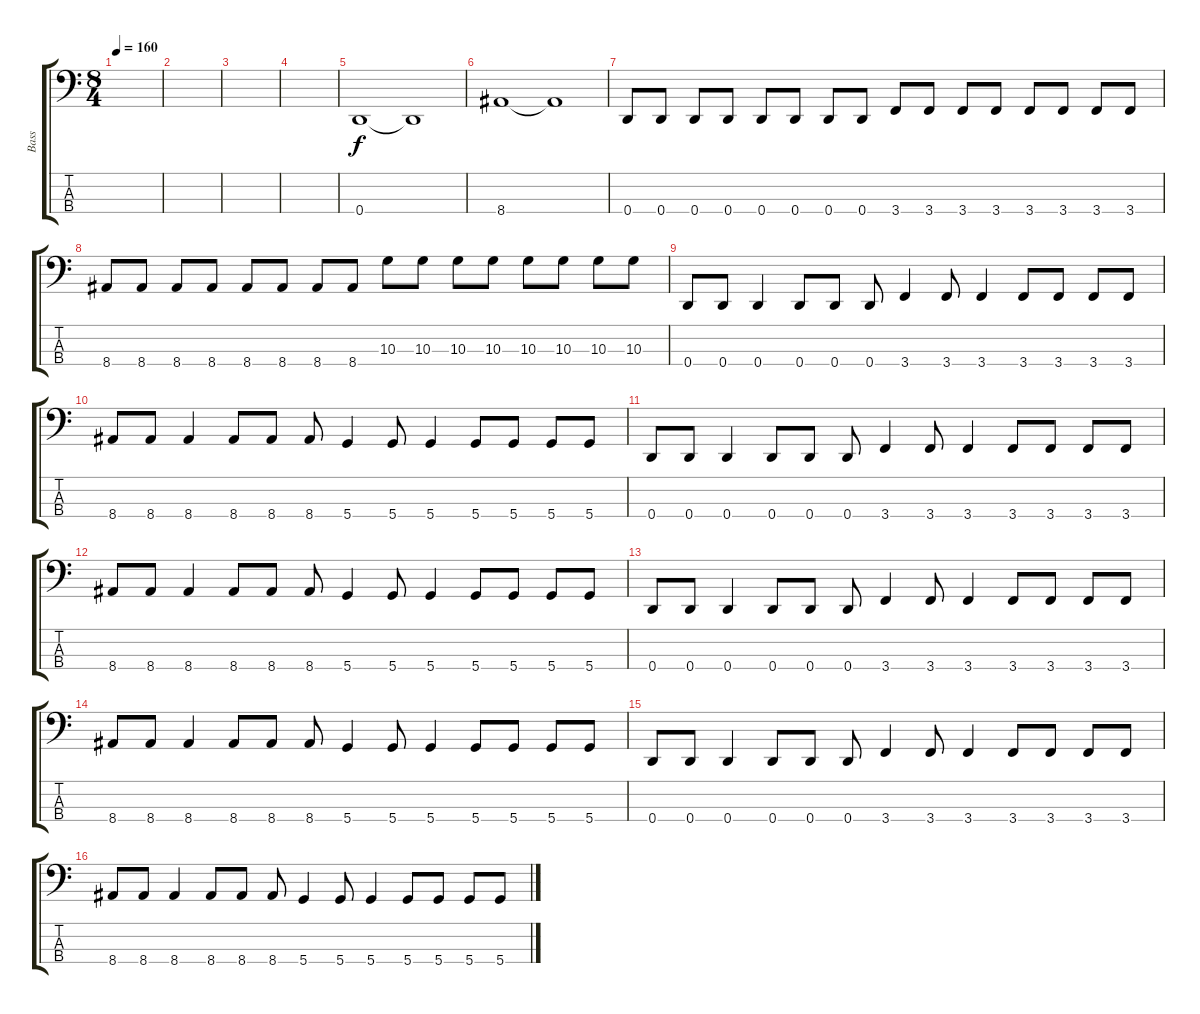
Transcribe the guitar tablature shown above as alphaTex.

\track ("Bass" "Bass") {instrument electricbasspick}
\staff {score tabs}
\tuning (G2 D2 A1 D1) {hide}
\ts (8 4)
\tempo 160
\clef f4
\ks c
|
|
|
|
0.4.1 0.4{t}.1 |
8.4.1 8.4{t}.1 |
0.4.8 0.4.8 0.4.8 0.4.8 0.4.8 0.4.8 0.4.8 0.4.8 3.4.8 3.4.8 3.4.8 3.4.8 3.4.8 3.4.8 3.4.8 3.4.8 |
8.4.8 8.4.8 8.4.8 8.4.8 8.4.8 8.4.8 8.4.8 8.4.8 10.3.8 10.3.8 10.3.8 10.3.8 10.3.8 10.3.8 10.3.8 10.3.8 |
0.4.8 0.4.8 0.4.4 0.4.8 0.4.8 0.4.8 3.4.4 3.4.8 3.4.4 3.4.8 3.4.8 3.4.8 3.4.8 |
8.4.8 8.4.8 8.4.4 8.4.8 8.4.8 8.4.8 5.4.4 5.4.8 5.4.4 5.4.8 5.4.8 5.4.8 5.4.8 |
0.4.8 0.4.8 0.4.4 0.4.8 0.4.8 0.4.8 3.4.4 3.4.8 3.4.4 3.4.8 3.4.8 3.4.8 3.4.8 |
8.4.8 8.4.8 8.4.4 8.4.8 8.4.8 8.4.8 5.4.4 5.4.8 5.4.4 5.4.8 5.4.8 5.4.8 5.4.8 |
0.4.8 0.4.8 0.4.4 0.4.8 0.4.8 0.4.8 3.4.4 3.4.8 3.4.4 3.4.8 3.4.8 3.4.8 3.4.8 |
8.4.8 8.4.8 8.4.4 8.4.8 8.4.8 8.4.8 5.4.4 5.4.8 5.4.4 5.4.8 5.4.8 5.4.8 5.4.8 |
0.4.8 0.4.8 0.4.4 0.4.8 0.4.8 0.4.8 3.4.4 3.4.8 3.4.4 3.4.8 3.4.8 3.4.8 3.4.8 |
8.4.8 8.4.8 8.4.4 8.4.8 8.4.8 8.4.8 5.4.4 5.4.8 5.4.4 5.4.8 5.4.8 5.4.8 5.4.8
